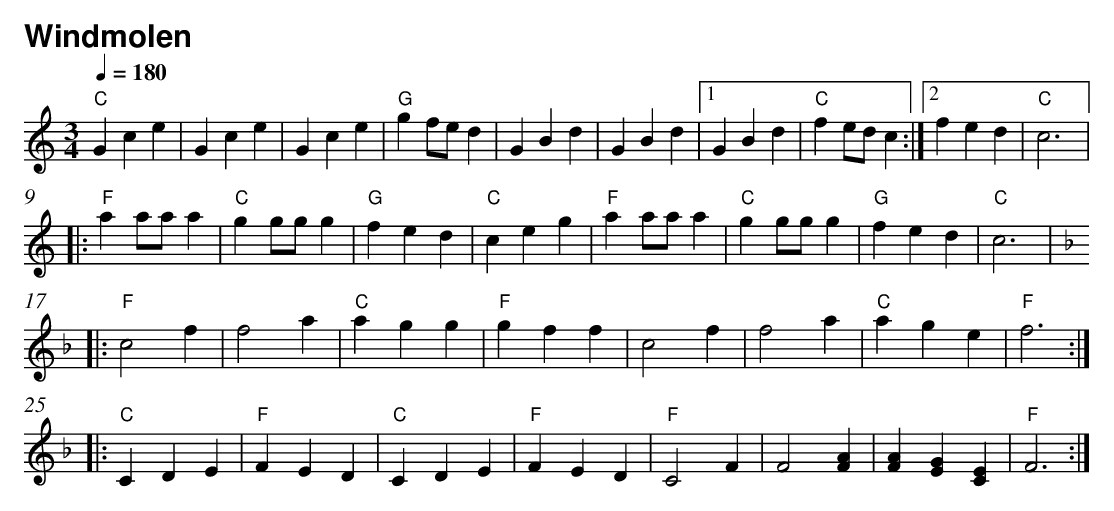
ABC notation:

X:1
T:Windmolen
L:1/4
M:3/4
Q:1/4=180
K:C
"C" G c e | G c e | G c e |"G" g f/e/ d | G B d | G B d |[1 G B d  |"C" f e/d/ c :|2  f e d |"C"c3 ]|:$
"F"  a a/a/ a |"C" g g/g/ g |"G" f e d |"C"  c e g |"F" a a/a/ a |"C" g g/g/ g |"G" f e d|"C" c3 |:$
[K:F]"F"  c2 f | f2 a |"C"  a g g |"F" g f f | c2 f  | f2 a | "C" age|"F" f3 :|:$
"C" C D E |"F" F E D |"C" C D E |"F" F E D  |"F" C2 F | F2 [FA] |[AF] [GE] [EC] |"F"  F3 :|]
